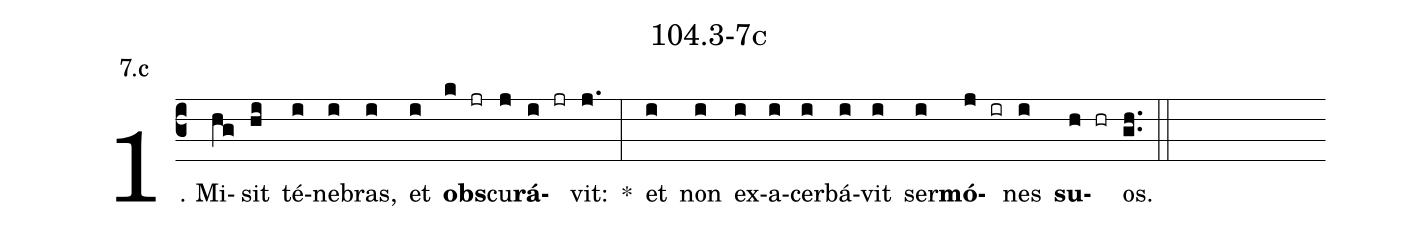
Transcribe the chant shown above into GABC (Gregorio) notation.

name: 104.3-7c;
annotation: 7.c;
%%
(c3)1. Mi(hg)sit(hi) té(i)ne(i)bras,(i) et(i) <b>obs</b>(k jr)cu(j)<b>rá</b>(i jr)vit:(j.) *(:) et(i) non(i) ex(i)a(i)cer(i)bá(i)vit(i) ser(i)<b>mó</b>(j ir)nes(i) <b>su</b>(h hr)os.(gh..) (::)


%E(i) u(i) o(j) u(i) a(h) e.(gh..) (::)
